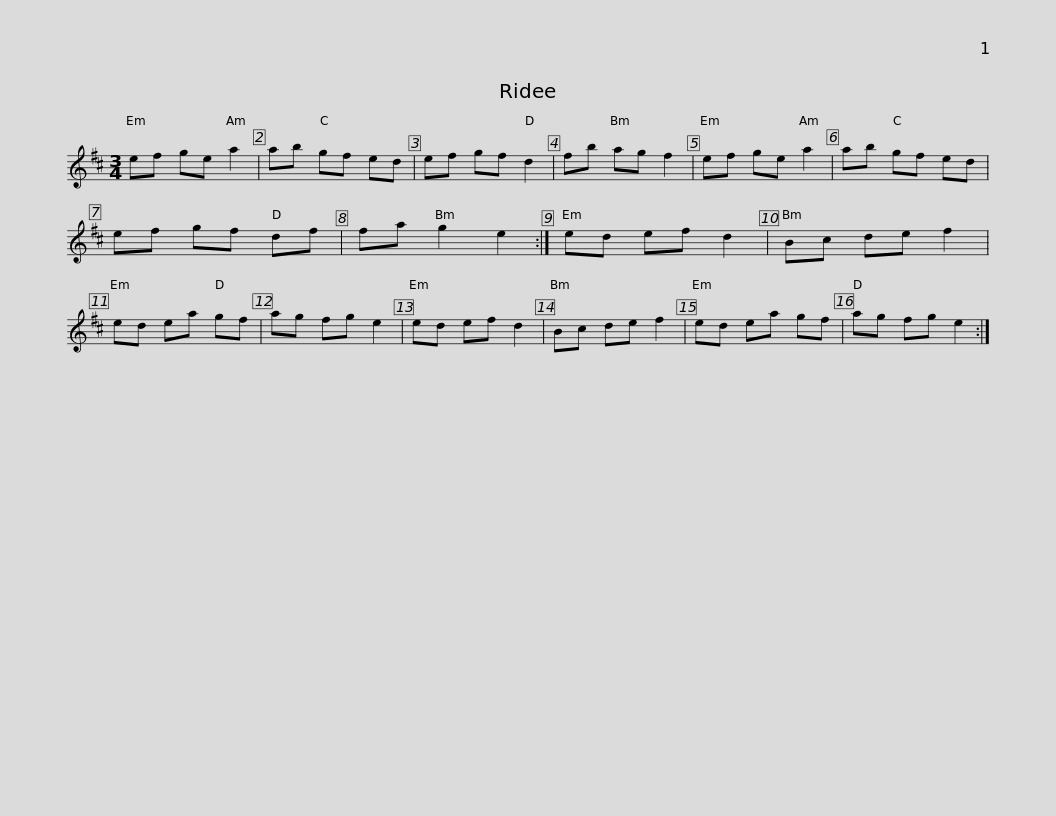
X:1
L:1/8
M:3/4
I:linebreak $
K:D
V:1 treble
V:1
 ef ge a2 | ab gf ed | ef gf d2 | fb ag f2 | ef ge a2 | %5
 ab gf ed | ef gf df |$ fa g2 e2 :| ed ef d2 | Bc de f2 | %10
 ed ea gf | ag fg e2 | ed ef d2 | Bc de f2 | ed ea gf |$ %15
 ag fg e2 :| %16
